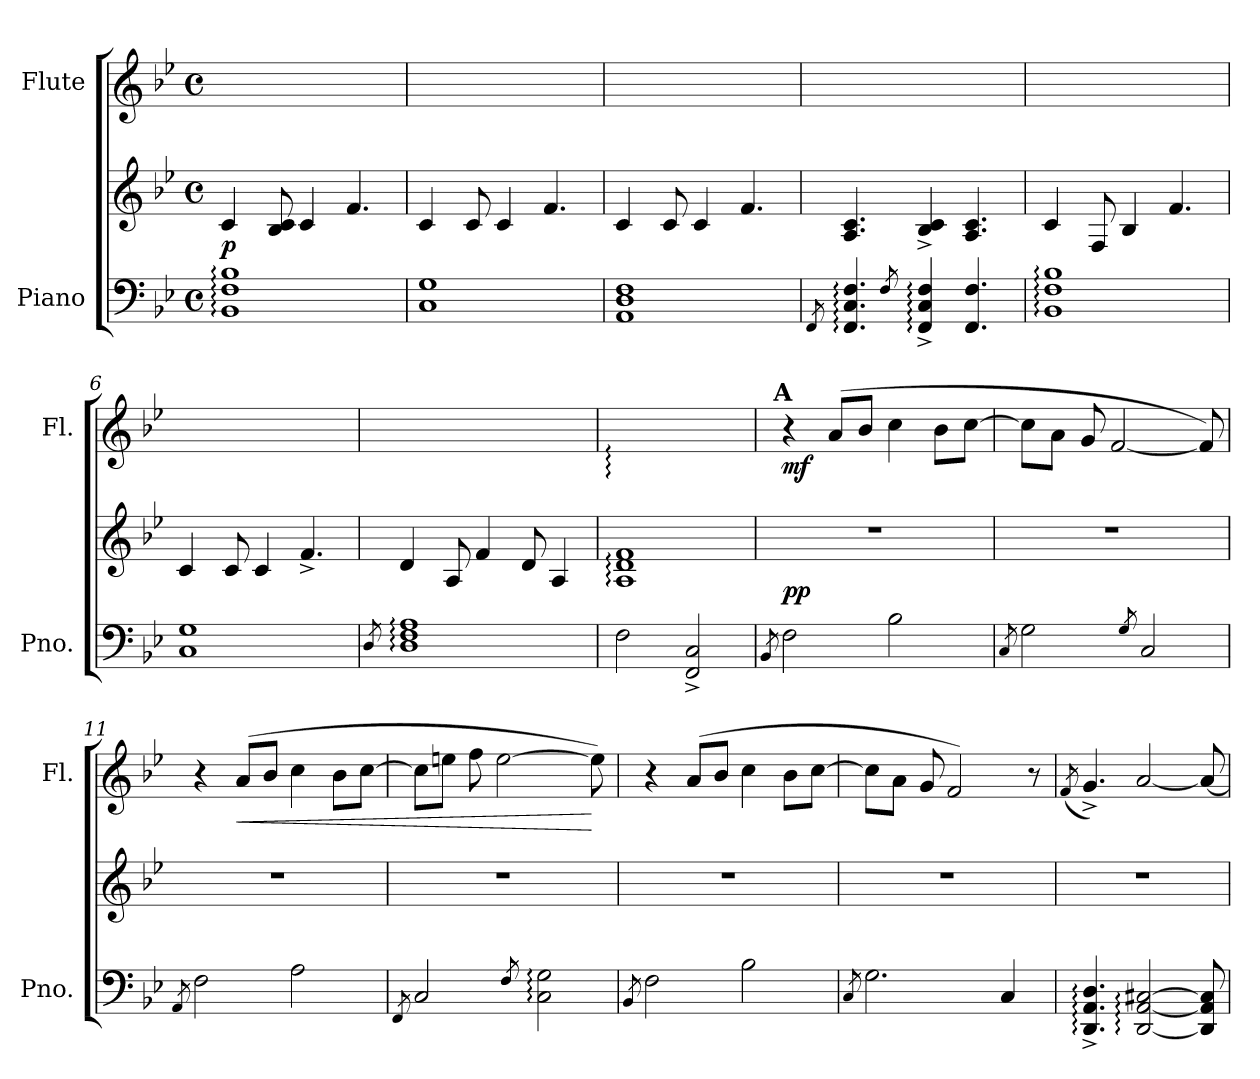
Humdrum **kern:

**kern	**kern	**dynam	**kern	**dynam
*part2	*part2	*part2	*part1	*part1
*staff3	*staff2	*staff2/3	*staff1	*staff1
*I"Piano	*	*	*I"Flute	*
*I'Pno.	*	*	*I'Fl.	*
!!LO:PB:g=z
*clefF4	*clefG2	*	*clefG2	*
*k[b-e-]	*k[b-e-]	*	*k[b-e-]	*
*B-:	*B-:	*	*B-:	*
*M4/4	*M4/4	*	*M4/4	*
*met(c)	*met(c)	*	*met(c)	*
*MM120	*MM120	*	*MM120	*
=1	=1	=1	=1	=1
1BB-i: 1Fi: 1B-i:	4ci/	p	4ci/yy	.
.	8B-i/ 8ci	.	8B-i/yy 8ciyy	.
.	4ci/	.	4ci/yy	.
.	4.fi/	.	4.fi/yy	.
=2	=2	=2	=2	=2
1Ci 1Gi	4ci/	.	4ci/yy	.
.	8ci/	.	8ci/yy	.
.	4ci/	.	4ci/yy	.
.	4.fi/	.	4.fi/yy	.
=3	=3	=3	=3	=3
1AAi 1Di 1Fi	4ci/	.	4ci/yy	.
.	8ci/	.	8ci/yy	.
.	4ci/	.	4ci/yy	.
.	4.fi/	.	4.fi/yy	.
=4	=4	=4	=4	=4
8qFFi/	.	.	.	.
4.FFi/: 4.Ci: 4.Fi:	4.Ai/ 4.ci	.	4.Ai/yy 4.ciyy	.
8qFi/	.	.	.	.
4FFi/:^ 4Ci:^ 4Fi:^	4B-i/^ 4ci^	.	4B-i/yy^ 4ciyy^	.
4.FFi/ 4.Fi	4.Ai/ 4.ci	.	4.Ai/yy 4.ciyy	.
!!LO:LB:g=z
=5	=5	=5	=5	=5
1BB-i: 1Fi: 1B-i:	4ci/	.	4ci/yy	.
.	8Fi/	.	8Fi/yy	.
.	4B-i/	.	4B-i/yy	.
.	4.fi/	.	4.fi/yy	.
=6	=6	=6	=6	=6
1Ci 1Gi	4ci/	.	4ci/yy	.
.	8ci/	.	8ci/yy	.
.	4ci/	.	4ci/yy	.
.	4.f^i/	.	4.f^i/yy	.
=7	=7	=7	=7	=7
8qDi/	.	.	.	.
1Di: 1Fi: 1Ai:	4di/	.	4di/yy	.
.	8Ai/	.	8Ai/yy	.
.	4fi/	.	4fi/yy	.
.	8di/	.	8di/yy	.
.	4Ai/	.	4Ai/yy	.
=8	=8	=8	=8	=8
2Fi\	1Ai: 1di: 1fi:	.	1Aiyy: 1diyy: 1fiyy:	.
2FFi/^ 2Ci^	.	.	.	.
!!LO:LB:g=z
=9	=9	=9	=9	=9
8qBB-i/	.	.	.	.
!	!	!	!LO:TX:a:B:cj:t=A	!
2Fi\	1r	pp	4r	mf
.	.	.	(8ai/L	.
.	.	.	8b-i/J	.
2B-i\	.	.	4cci\	.
.	.	.	8b-i\L	.
.	.	.	[8cci\J	.
=10	=10	=10	=10	=10
8qCi/	.	.	.	.
2Gi\	1r	.	8cci\L]	.
.	.	.	8ai\J	.
.	.	.	8gi/	.
.	.	.	[2fi/	.
8qGi/	.	.	.	.
2Ci/	.	.	.	.
.	.	.	8fi/])	.
=11	=11	=11	=11	=11
8qAAi/	.	.	.	.
2Fi\	1r	.	4r	.
!	!	!	!	!LO:HP:b
.	.	.	(8ai/L	<
.	.	.	8b-i/J	.
2Ai\	.	.	4cci\	.
.	.	.	8b-i\L	.
.	.	.	[8cci\J	.
=12	=12	=12	=12	=12
8qFFi/	.	.	.	.
2Ci/	1r	.	8cci\L]	.
.	.	.	8eeni\J	.
.	.	.	8ffi\	.
.	.	.	[2eei\	.
8qFi/	.	.	.	.
2Ci\: 2Gi:	.	.	.	.
.	.	.	8eei\])	[
!!LO:LB:g=z
=13	=13	=13	=13	=13
8qBB-i/	.	.	.	.
2Fi\	1r	.	4r	.
.	.	.	(8ai/L	.
.	.	.	8b-i/J	.
2B-i\	.	.	4cci\	.
.	.	.	8b-i\L	.
.	.	.	[8cci\J	.
=14	=14	=14	=14	=14
8qCi/	.	.	.	.
2.Gi\	1r	.	8cci\L]	.
.	.	.	8ai\J	.
.	.	.	8gi/	.
.	.	.	2fi/)	.
4Ci/	.	.	.	.
.	.	.	8r	.
=15	=15	=15	=15	=15
.	.	.	(8qfi/	.
4.DDi/:^ 4.AAi:^ 4.Di:^	1r	.	4.g^i/)	.
[2DDi/: [2AAi: [2C#Xi:	.	.	[2ai/	.
8DDi/] 8AAi] 8C#i]	.	.	8ai/_	.
=	=	=	=	=
*-	*-	*-	*-	*-
